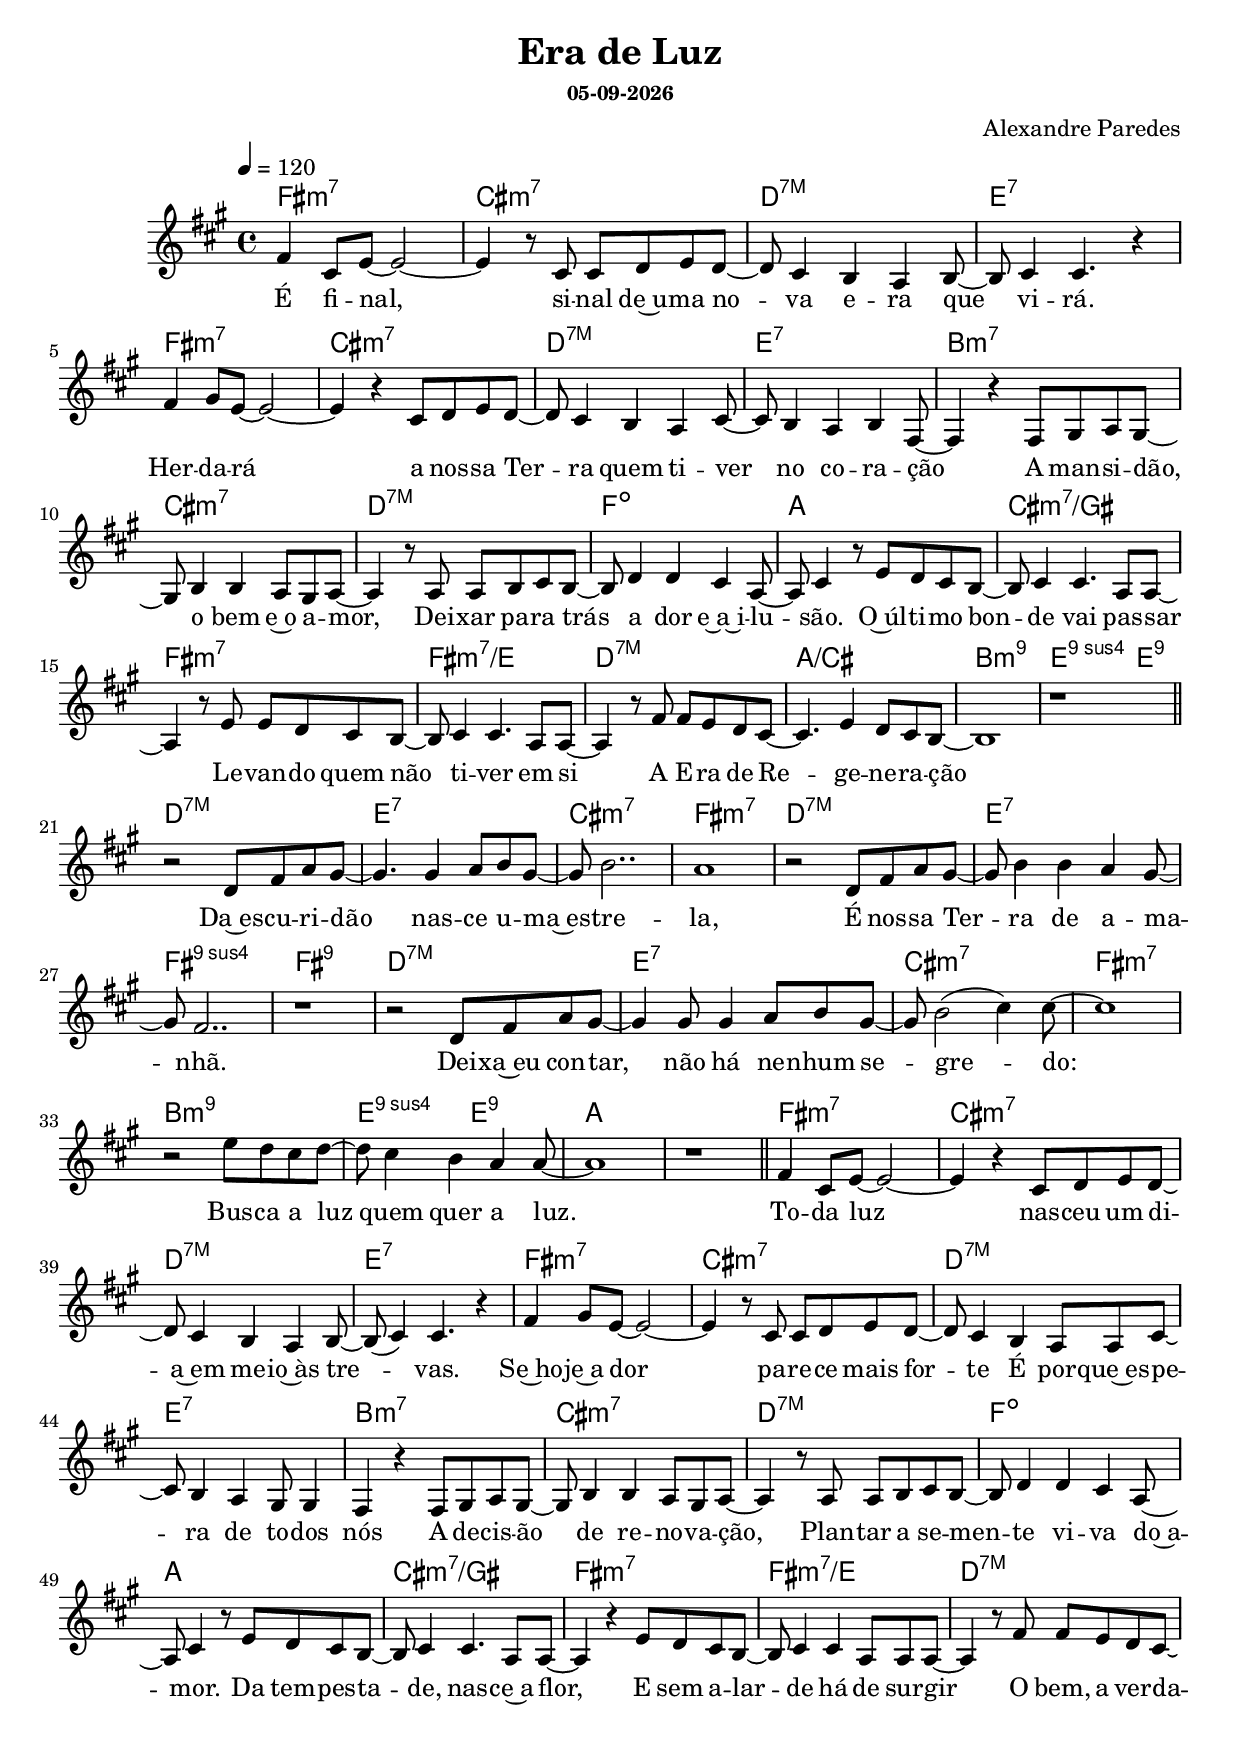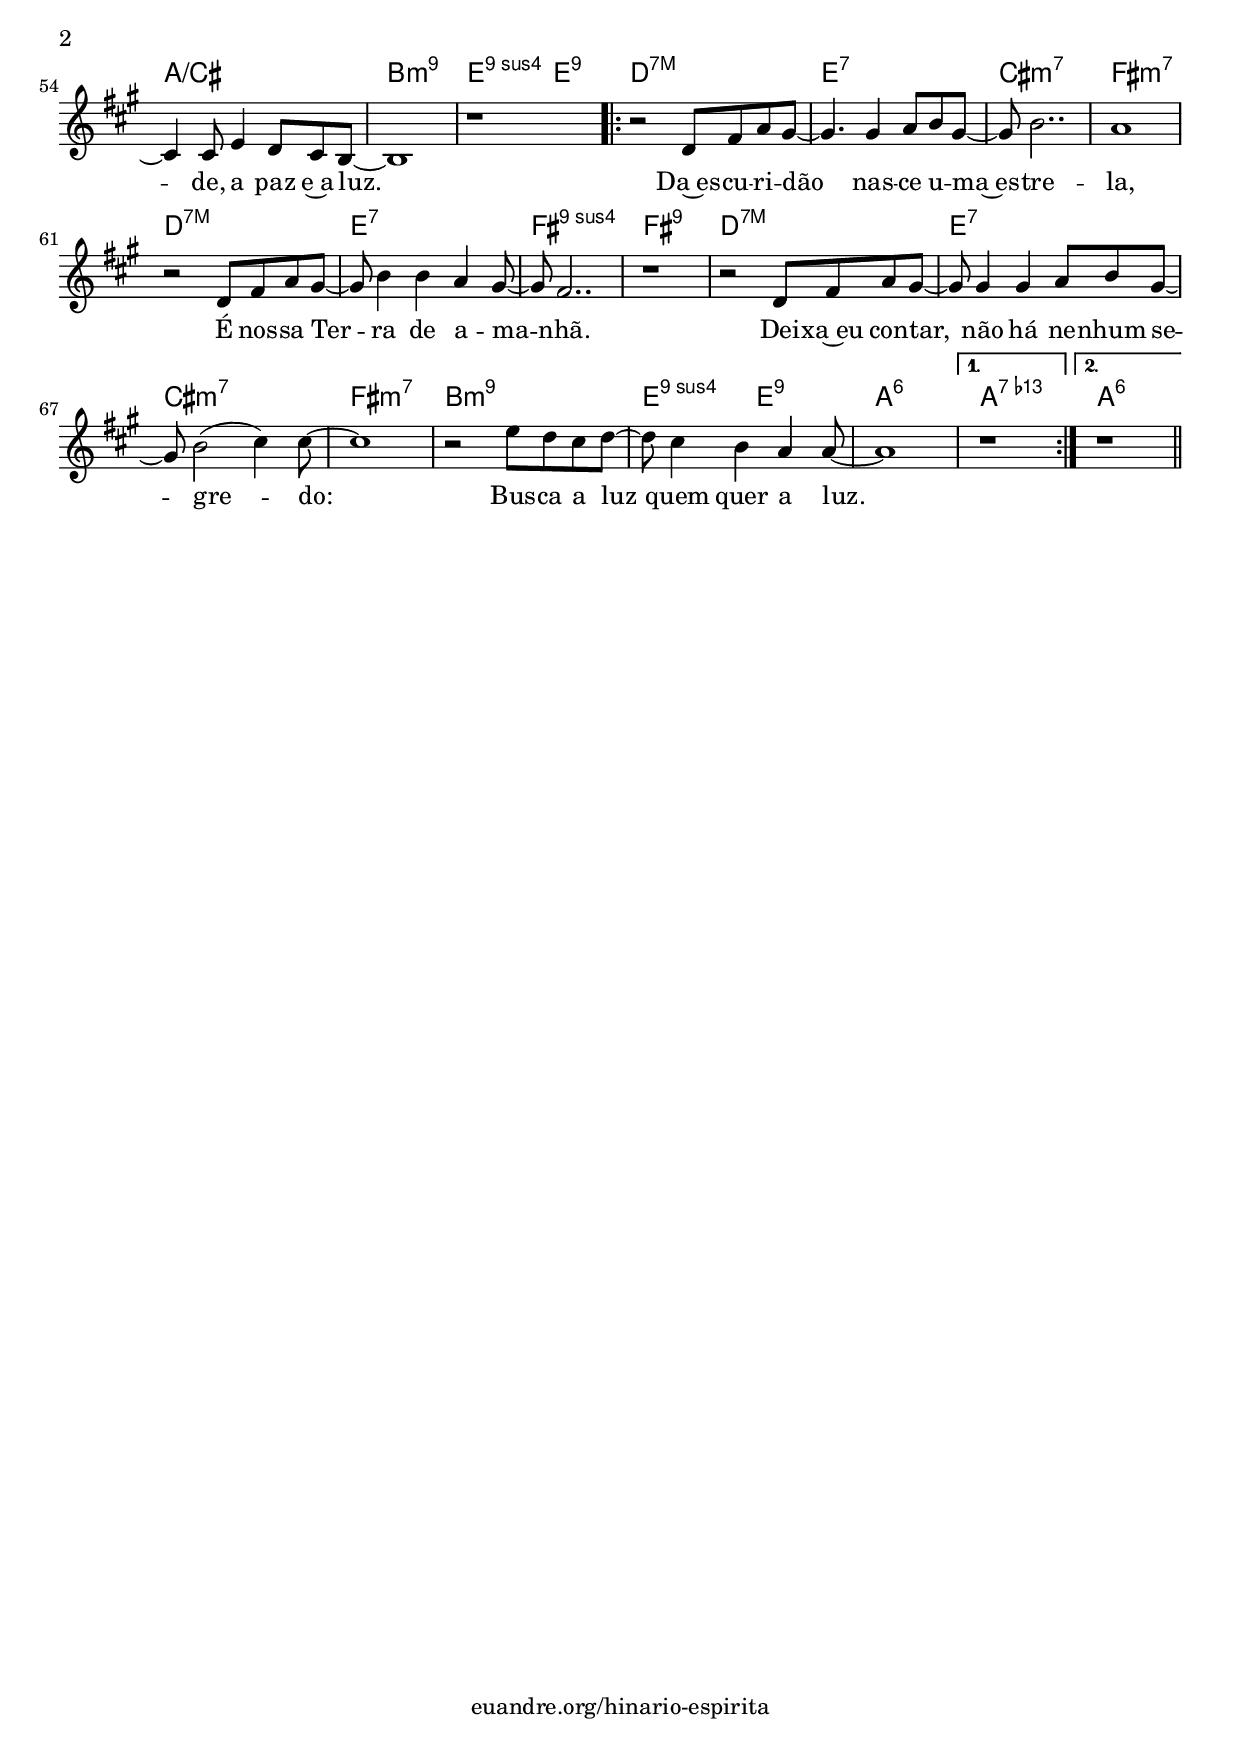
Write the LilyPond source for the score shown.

\version "2.16.2"

\pointAndClickOff

\header {
  title = "Era de Luz"
  composer = "Alexandre Paredes"
  subsubtitle = #(strftime "%d-%m-%Y" (localtime (current-time)))
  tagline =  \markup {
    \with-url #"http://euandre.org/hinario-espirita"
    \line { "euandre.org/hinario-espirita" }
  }
}

harmonia = \chordmode {
  \set majorSevenSymbol = \markup { 7M }
  fis1:m7 cis:m7 d:maj7 e:7
  fis1:m7 cis:m7 d:maj7 e:7
  b:m7 cis:m7 d:maj7 f:dim
  a cis:min7/gis fis:m7 fis:m7/e
  d:maj7 a/cis b:m7.9 e2:7sus4.9 e2:7.9

  % Refrão
  d1:maj7 e:7 cis:m7 fis:m7
  d:maj7 e:7 fis:7sus4.9 fis:7.9
  d:maj7 e:7 cis:m7 fis:m7
  b:m7.9 e2:7sus4.9 e:7.9 \repeat percent 2 {a1}

  % Estrofe 2
  fis1:m7 cis:m7 d:maj7 e:7
  fis1:m7 cis:m7 d:maj7 e:7
  b:m7 cis:m7 d:maj7 f:dim
  a cis:min7/gis fis:m7 fis:m7/e
  d:maj7 a/cis b:m7.9 e2:7sus4.9 e2:7.9

  % Refrão
  d1:maj7 e:7 cis:m7 fis:m7
  d:maj7 e:7 fis:7sus4.9 fis:7.9
  d:maj7 e:7 cis:m7 fis:m7
  b:m7.9 e2:7sus4.9 e:7.9 a1:6 a:7.13- a:6

}

letra = \lyricmode {
  É fi -- nal,  si -- nal de~u -- ma no -- va e -- ra que vi -- rá.
  Her -- da -- rá  a nos -- sa Ter -- ra quem ti -- ver no co -- ra -- ção
  A man -- si -- dão, o bem e~o a -- mor,
  Dei -- xar pa -- ra trás a dor e~a~i -- lu -- são.
  O~úl -- ti -- mo bon -- de vai pas -- sar % o ultimo?
  Le -- van -- do quem não ti -- ver em si
  A E -- ra de Re -- ge -- ne -- ra -- ção

  Da~es -- cu -- ri -- dão nas -- ce u -- ma~es -- tre -- la,
  É nos -- sa Ter -- ra de a -- ma -- nhã.
  Dei -- xa~eu con -- tar, não há ne -- nhum se -- gre -- do:
  Bus -- ca a luz quem quer a luz.

  To -- da luz  nas -- ceu um di -- a~em me -- io~às tre -- vas.
  Se~ho -- je~a dor  pa -- re -- ce mais for -- te
  É por -- que~es -- pe -- ra de to -- dos nós % porque ao inv´es de que???
  A de -- cis -- ão de re -- no -- va -- ção,
  Plan -- tar a se -- men -- te vi -- va do~a -- mor.
  Da tem -- pes -- ta -- de, nas -- ce~a flor,
  E sem a -- lar -- de há de sur -- gir
  O bem, a ver -- da -- de, a paz e~a luz.

  Da~es -- cu -- ri -- dão nas -- ce u -- ma~es -- tre -- la,
  É nos -- sa Ter -- ra de a -- ma -- nhã.
  Dei -- xa~eu con -- tar, não há ne -- nhum se -- gre -- do:
  Bus -- ca a luz quem quer a luz.
}

melodia = \relative c' {
  \clef treble
  \key a \major
  \time 4/4
  \tempo 4 = 120

  % Estrofe 1
  fis4 cis8 e~ e2~ | e4 r8 cis8 cis d e d~ | d8 cis4 b a b8~ | b cis4 cis4. r4 |
  fis4 gis8 e~ e2~ | e4 r4 cis8 d e d~ | d8 cis4 b a cis8~ | cis b4 a b fis8~ |
  fis4 r4 fis8 gis a gis~ | gis b4 b a8 gis a~ | a4 r8 a8 a b cis b~ | b d4 d cis a8~ |
  a8 cis4 r8 e8 d cis b~ | b cis4 cis4. a8 a~ | a4 r8 e'8 e d cis b~ | b cis4 cis4. a8 a~ |
  a4 r8 fis'8 fis e d cis~ | cis4. e4 d8 cis b~ | b1 | r1 \bar "||"

  % Refr~ao
  r2 d8 fis a gis~ | gis4. gis4 a8 b gis~ | gis8 b2.. | a1 |
  r2 d,8 fis a gis~ | gis b4 b a gis8~ | gis fis2.. | r1 |
  r2 d8 fis a gis~ | gis4 gis8 gis4 a8 b gis~ | gis8 b2( cis4) cis8~ | cis1 |
  r2 e8 d cis d~ | d cis4 b a a8~ | a1 | r1 \bar "||"

  % Estrofe 2
  fis4 cis8 e~ e2~ | e4 r4 cis8 d e d~ | d8 cis4 b a b8~ | b( cis4) cis4. r4 |
  fis4 gis8 e~ e2~ | e4 r8 cis8 cis d e d~ | d8 cis4 b a8 a cis8~ | cis b4 a gis8 gis4 |
  fis4 r4 fis8 gis a gis~ | gis b4 b a8 gis a~ | a4 r8 a8 a b cis b~ | b d4 d cis a8~ |
  a8 cis4 r8 e8 d cis b~ | b cis4 cis4. a8 a~ | a4 r4 e'8 d cis b~ | b cis4 cis4 a8 a a~ |
  a4 r8 fis'8 fis e d cis~ | cis4 cis8 e4 d8 cis b~ | b1 | r1 |%\bar "||"

  % Refrão
  \repeat volta 2 {
    r2 d8 fis a gis~ | gis4. gis4 a8 b gis~ | gis8 b2.. | a1 |
    r2 d,8 fis a gis~ | gis b4 b a gis8~ | gis fis2.. | r1 |
    r2 d8 fis a gis~ | gis gis4 gis4 a8 b gis~ | gis8 b2( cis4) cis8~ | cis1 |
    r2 e8 d cis d~ | d cis4 b a a8~ | a1 | }
  \alternative {
   { r1 | }
   { r1 | }}
    \bar "||"
}

\score {
  <<
    \new ChordNames { \harmonia }
    \new Staff <<
      \new Voice = "melodia" { \melodia }
      \lyricsto "melodia" \new Lyrics \letra
      \set Staff.midiInstrument = #"acoustic grand"
    >>
  >>
   \layout {}
  \midi {}
}
